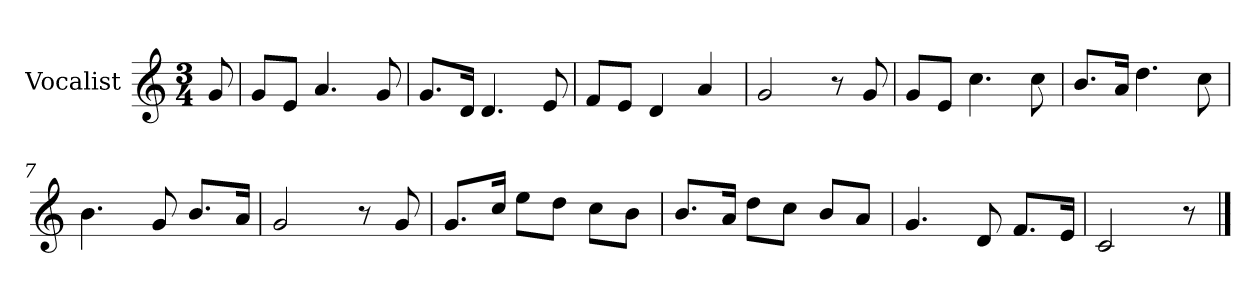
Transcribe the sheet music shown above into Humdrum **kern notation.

**kern
*part1
*staff1
*I"Vocalist
*k[]
*C:
*M3/4
=
8g
=1
8gL
8eJ
4.a
8g
=2
8.gL
16dJk
4.d
8e
=3
8fL
8eJ
4d
4a
=4
2g
8r
8g
=5
8gL
8eJ
4.cc
8cc
=6
8.bL
16aJk
4.dd
8cc
=7
4.b
8g
8.bL
16aJk
=8
2g
8r
8g
=9
8.gL
16ccJk
8eeL
8ddJ
8ccL
8bJ
=10
8.bL
16aJk
8ddL
8ccJ
8bL
8aJ
=11
4.g
8d
8.fL
16eJk
=12
2c
8r
==
*-
